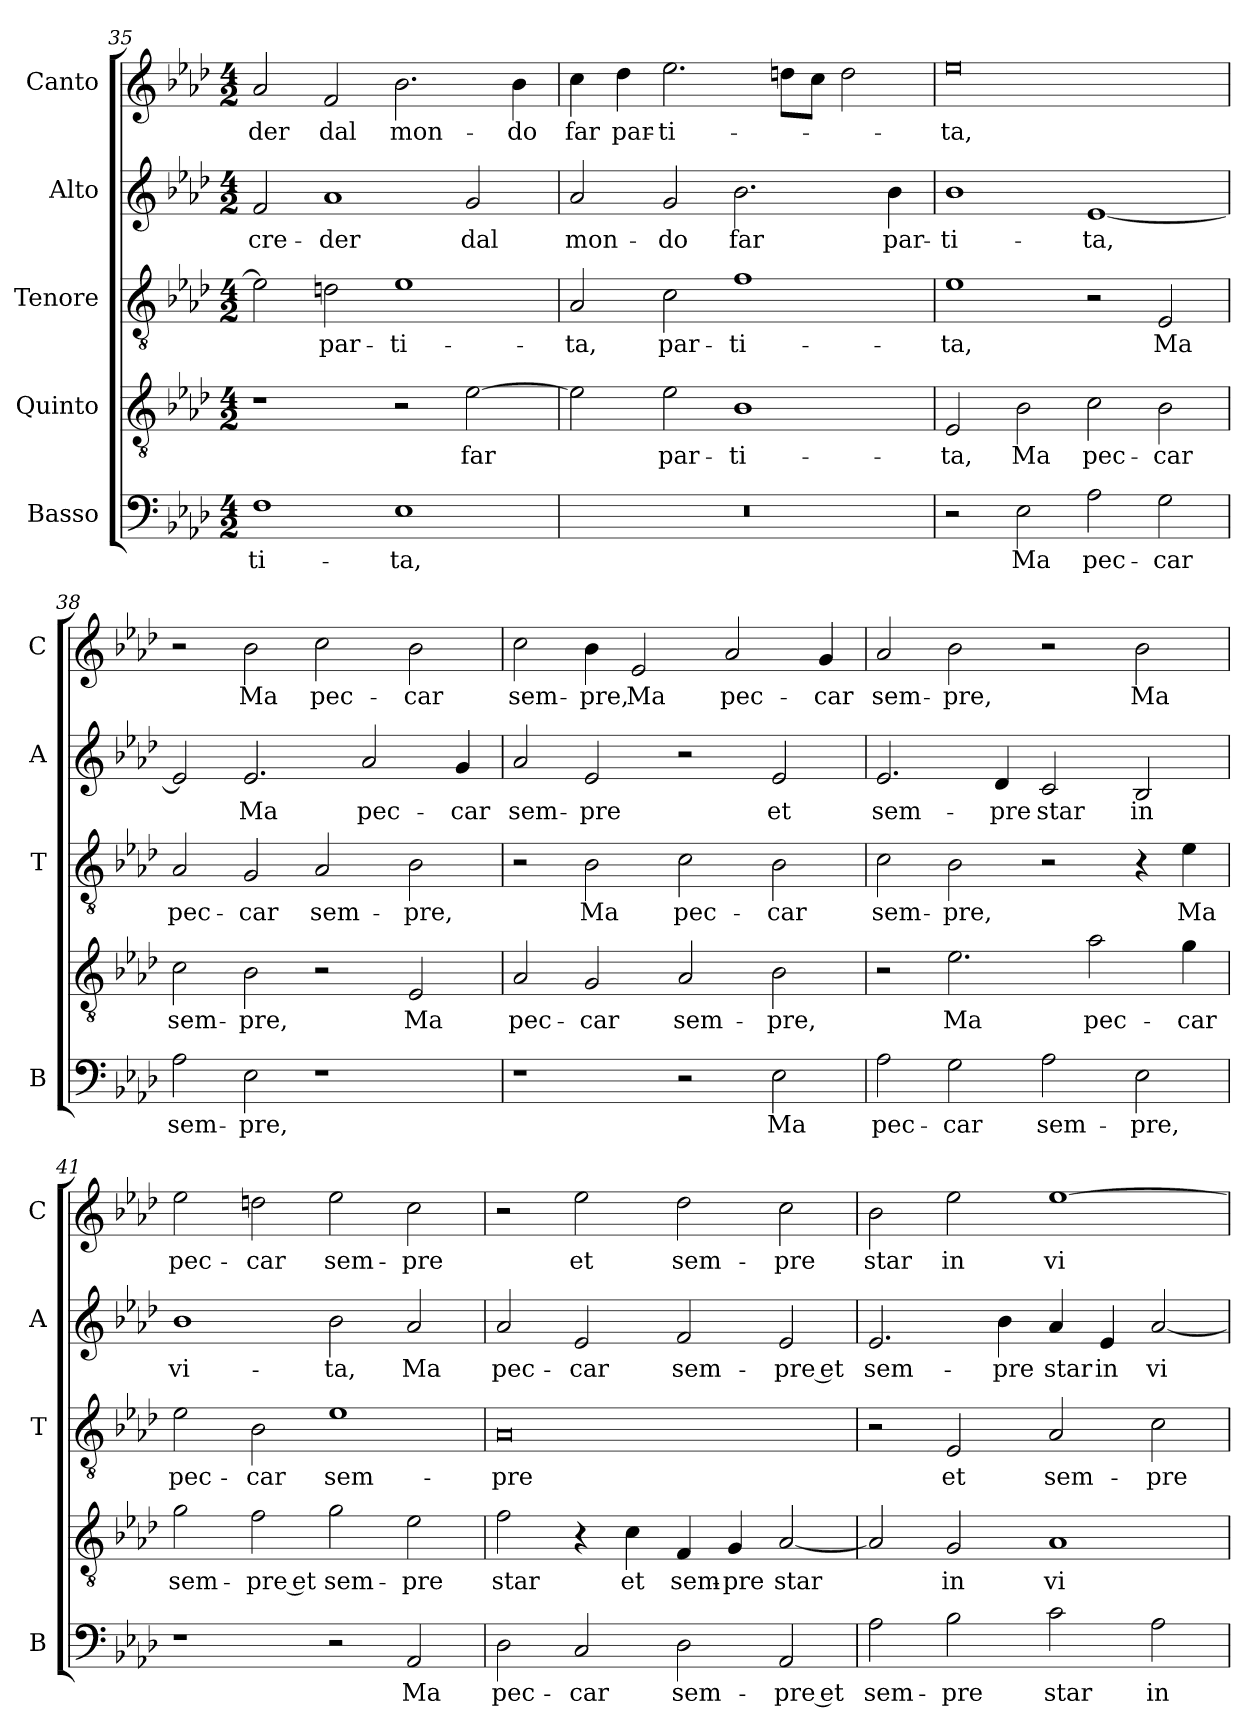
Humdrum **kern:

**kern	**text	**kern	**text	**kern	**text	**kern	**text	**kern	**text
*part5	*part5	*part4	*part4	*part3	*part3	*part2	*part2	*part1	*part1
*staff5	*staff5	*staff4	*staff4	*staff3	*staff3	*staff2	*staff2	*staff1	*staff1
*I"Basso	*	*I"Quinto	*	*I"Tenore	*	*I"Alto	*	*I"Canto	*
*I'B	*	*	*	*I'T	*	*I'A	*	*I'C	*
*clefF4	*	*clefGv2	*	*clefGv2	*	*clefG2	*	*clefG2	*
*k[b-e-a-d-]	*	*k[b-e-a-d-]	*	*k[b-e-a-d-]	*	*k[b-e-a-d-]	*	*k[b-e-a-d-]	*
*A-:	*	*A-:	*	*A-:	*	*A-:	*	*A-:	*
*M4/2	*	*M4/2	*	*M4/2	*	*M4/2	*	*M4/2	*
=35	=35	=35	=35	=35	=35	=35	=35	=35	=35
!	!LO:LY:b	!	!	!	!	!	!LO:LY:b	!	!LO:LY:b
1F	-ti-	1r	.	2e-\]	.	2f/	cre-	2a-/	-der
!	!	!	!	!	!LO:LY:b	!	!LO:LY:b	!	!LO:LY:b
.	.	.	.	2dn\	par-	1a-	-der	2f/	dal
!	!LO:LY:b	!	!	!	!LO:LY:b	!	!	!	!LO:LY:b
1E-	-ta,	2r	.	1e-	-ti-	.	.	2.b-\	mon-
!	!	!	!LO:LY:b	!	!	!	!LO:LY:b	!	!
.	.	[2e-\	far	.	.	2g/	dal	.	.
!	!	!	!	!	!	!	!	!	!LO:LY:b
.	.	.	.	.	.	.	.	4b-\	-do
=36	=36	=36	=36	=36	=36	=36	=36	=36	=36
!	!	!	!	!	!LO:LY:b	!	!LO:LY:b	!	!LO:LY:b
0r	.	2e-\]	.	2A-/	-ta,	2a-/	mon-	4cc\	far
!	!	!	!	!	!	!	!	!	!LO:LY:b
.	.	.	.	.	.	.	.	4dd-\	par-
!	!	!	!LO:LY:b	!	!LO:LY:b	!	!LO:LY:b	!	!LO:LY:b
.	.	2e-\	par-	2c\	par-	2g/	-do	2.ee-\	-ti-
!	!	!	!LO:LY:b	!	!LO:LY:b	!	!LO:LY:b	!	!
.	.	1B-	-ti-	1f	-ti-	2.b-\	far	.	.
.	.	.	.	.	.	.	.	8ddn\L	.
.	.	.	.	.	.	.	.	8cc\J	.
.	.	.	.	.	.	.	.	2dd\	.
!	!	!	!	!	!	!	!LO:LY:b	!	!
.	.	.	.	.	.	4b-\	par-	.	.
!!LO:LB:g=z
=37	=37	=37	=37	=37	=37	=37	=37	=37	=37
!	!	!	!LO:LY:b	!	!LO:LY:b	!	!LO:LY:b	!	!LO:LY:b
2r	.	2E-/	-ta,	1e-	-ta,	1b-	-ti-	0ee-	-ta,
!	!LO:LY:b	!	!LO:LY:b	!	!	!	!	!	!
2E-\	Ma	2B-\	Ma	.	.	.	.	.	.
!	!LO:LY:b	!	!LO:LY:b	!	!	!	!LO:LY:b	!	!
2A-\	pec-	2c\	pec-	2r	.	[1e-	-ta,	.	.
!	!LO:LY:b	!	!LO:LY:b	!	!LO:LY:b	!	!	!	!
2G\	-car	2B-\	-car	2E-/	Ma	.	.	.	.
=38	=38	=38	=38	=38	=38	=38	=38	=38	=38
!	!LO:LY:b	!	!LO:LY:b	!	!LO:LY:b	!	!	!	!
2A-\	sem-	2c\	sem-	2A-/	pec-	2e-/]	.	2r	.
!	!LO:LY:b	!	!LO:LY:b	!	!LO:LY:b	!	!LO:LY:b	!	!LO:LY:b
2E-\	-pre,	2B-\	-pre,	2G/	-car	2.e-/	Ma	2b-\	Ma
!	!	!	!	!	!LO:LY:b	!	!	!	!LO:LY:b
1r	.	2r	.	2A-/	sem-	.	.	2cc\	pec-
!	!	!	!	!	!	!	!LO:LY:b	!	!
.	.	.	.	.	.	2a-/	pec-	.	.
!	!	!	!LO:LY:b	!	!LO:LY:b	!	!	!	!LO:LY:b
.	.	2E-/	Ma	2B-\	-pre,	.	.	2b-\	-car
!	!	!	!	!	!	!	!LO:LY:b	!	!
.	.	.	.	.	.	4g/	-car	.	.
=39	=39	=39	=39	=39	=39	=39	=39	=39	=39
!	!	!	!LO:LY:b	!	!	!	!LO:LY:b	!	!LO:LY:b
1r	.	2A-/	pec-	2r	.	2a-/	sem-	2cc\	sem-
!	!	!	!LO:LY:b	!	!LO:LY:b	!	!LO:LY:b	!	!LO:LY:b
.	.	2G/	-car	2B-\	Ma	2e-/	-pre	4b-\	-pre,
!	!	!	!	!	!	!	!	!	!LO:LY:b
.	.	.	.	.	.	.	.	2e-/	Ma
!	!	!	!LO:LY:b	!	!LO:LY:b	!	!	!	!
2r	.	2A-/	sem-	2c\	pec-	2r	.	.	.
!	!	!	!	!	!	!	!	!	!LO:LY:b
.	.	.	.	.	.	.	.	2a-/	pec-
!	!LO:LY:b	!	!LO:LY:b	!	!LO:LY:b	!	!LO:LY:b	!	!
2E-\	Ma	2B-\	-pre,	2B-\	-car	2e-/	et	.	.
!	!	!	!	!	!	!	!	!	!LO:LY:b
.	.	.	.	.	.	.	.	4g/	-car
=40	=40	=40	=40	=40	=40	=40	=40	=40	=40
!	!LO:LY:b	!	!	!	!LO:LY:b	!	!LO:LY:b	!	!LO:LY:b
2A-\	pec-	2r	.	2c\	sem-	2.e-/	sem-	2a-/	sem-
!	!LO:LY:b	!	!LO:LY:b	!	!LO:LY:b	!	!	!	!LO:LY:b
2G\	-car	2.e-\	Ma	2B-\	-pre,	.	.	2b-\	-pre,
!	!	!	!	!	!	!	!LO:LY:b	!	!
.	.	.	.	.	.	4d-/	-pre	.	.
!	!LO:LY:b	!	!	!	!	!	!LO:LY:b	!	!
2A-\	sem-	.	.	2r	.	2c/	star	2r	.
!	!	!	!LO:LY:b	!	!	!	!	!	!
.	.	2a-\	pec-	.	.	.	.	.	.
!	!LO:LY:b	!	!	!	!	!	!LO:LY:b	!	!LO:LY:b
2E-\	-pre,	.	.	4r	.	2B-/	in	2b-\	Ma
!	!	!	!LO:LY:b	!	!LO:LY:b	!	!	!	!
.	.	4g\	-car	4e-\	Ma	.	.	.	.
!!LO:LB:g=z
=41	=41	=41	=41	=41	=41	=41	=41	=41	=41
!	!	!	!LO:LY:b	!	!LO:LY:b	!	!LO:LY:b	!	!LO:LY:b
1r	.	2g\	sem-	2e-\	pec-	1b-	vi-	2ee-\	pec-
!	!	!	!LO:LY:b	!	!LO:LY:b	!	!	!	!LO:LY:b
.	.	2f\	-pre et	2B-\	-car	.	.	2ddn\	-car
!	!	!	!LO:LY:b	!	!LO:LY:b	!	!LO:LY:b	!	!LO:LY:b
2r	.	2g\	sem-	1e-	sem-	2b-\	-ta,	2ee-\	sem-
!	!LO:LY:b	!	!LO:LY:b	!	!	!	!LO:LY:b	!	!LO:LY:b
2AA-/	Ma	2e-\	-pre	.	.	2a-/	Ma	2cc\	-pre
=42	=42	=42	=42	=42	=42	=42	=42	=42	=42
!	!LO:LY:b	!	!LO:LY:b	!	!LO:LY:b	!	!LO:LY:b	!	!
2D-\	pec-	2f\	star	0A-	-pre	2a-/	pec-	2r	.
!	!LO:LY:b	!	!	!	!	!	!LO:LY:b	!	!LO:LY:b
2C/	-car	4r	.	.	.	2e-/	-car	2ee-\	et
!	!	!	!LO:LY:b	!	!	!	!	!	!
.	.	4c\	et	.	.	.	.	.	.
!	!LO:LY:b	!	!LO:LY:b	!	!	!	!LO:LY:b	!	!LO:LY:b
2D-\	sem-	4F/	sem-	.	.	2f/	sem-	2dd-\	sem-
!	!	!	!LO:LY:b	!	!	!	!	!	!
.	.	4G/	-pre	.	.	.	.	.	.
!	!LO:LY:b	!	!LO:LY:b	!	!	!	!LO:LY:b	!	!LO:LY:b
2AA-/	-pre et	[2A-/	star	.	.	2e-/	-pre et	2cc\	-pre
=43	=43	=43	=43	=43	=43	=43	=43	=43	=43
!	!LO:LY:b	!	!	!	!	!	!LO:LY:b	!	!LO:LY:b
2A-\	sem-	2A-/]	.	2r	.	2.e-/	sem-	2b-\	star
!	!LO:LY:b	!	!LO:LY:b	!	!LO:LY:b	!	!	!	!LO:LY:b
2B-\	-pre	2G/	in	2E-/	et	.	.	2ee-\	in
!	!	!	!	!	!	!	!LO:LY:b	!	!
.	.	.	.	.	.	4b-\	-pre	.	.
!	!LO:LY:b	!	!LO:LY:b	!	!LO:LY:b	!	!LO:LY:b	!	!LO:LY:b
2c\	star	1A-	vi-	2A-/	sem-	4a-/	star	[1ee-	vi-
!	!	!	!	!	!	!	!LO:LY:b	!	!
.	.	.	.	.	.	4e-/	in	.	.
!	!LO:LY:b	!	!	!	!LO:LY:b	!	!LO:LY:b	!	!
2A-\	in	.	.	2c\	-pre	[2a-/	vi-	.	.
=	=	=	=	=	=	=	=	=	=
*-	*-	*-	*-	*-	*-	*-	*-	*-	*-
